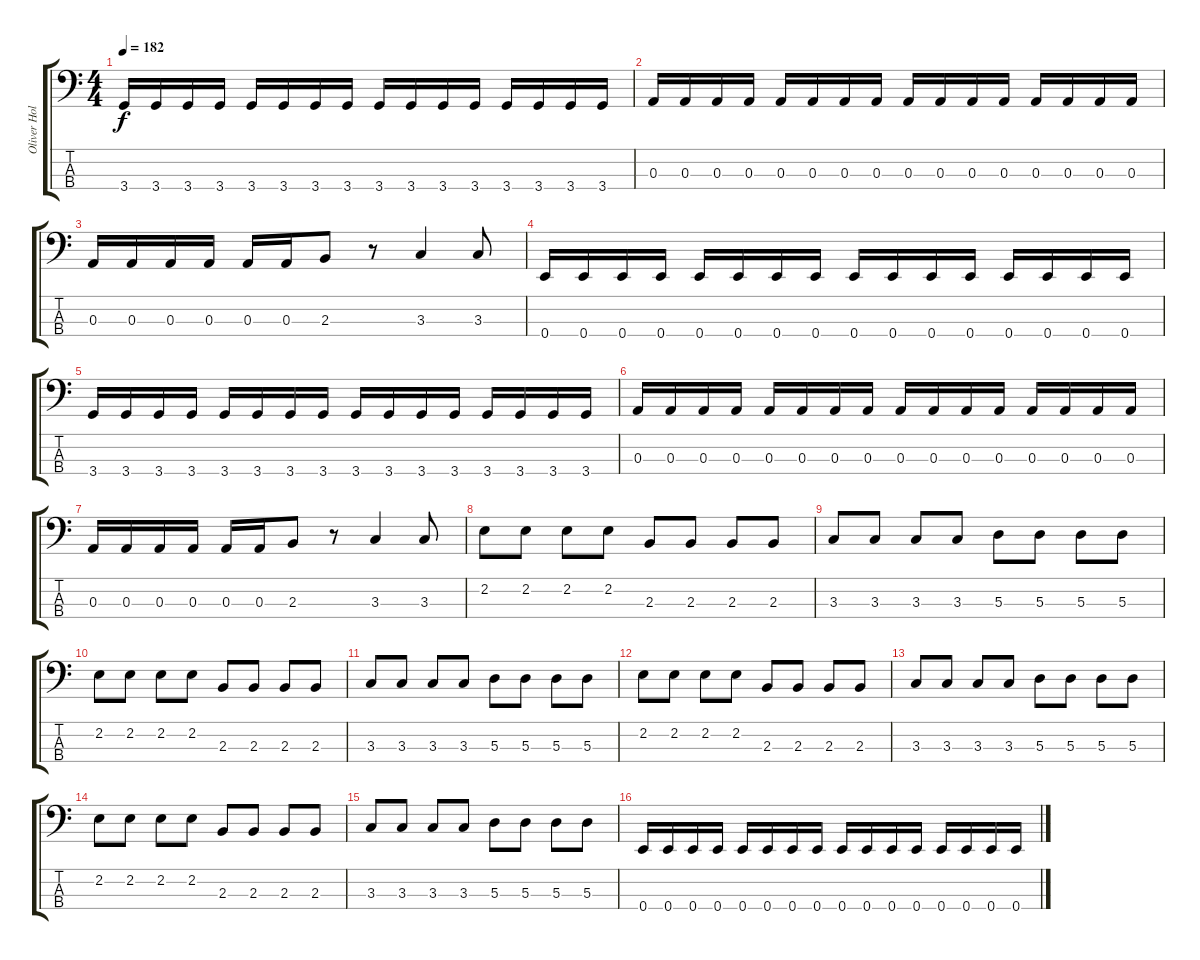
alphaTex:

\track ("Oliver Holzwarth" "Oliver Hol") {instrument electricbassfinger}
\staff {score tabs}
\tuning (G2 D2 A1 E1) {hide}
\ts (4 4)
\tempo 182
\clef f4
\ks c
3.4.16{dy f} 3.4.16 3.4.16 3.4.16 3.4.16 3.4.16 3.4.16 3.4.16 3.4.16 3.4.16 3.4.16 3.4.16 3.4.16 3.4.16 3.4.16 3.4.16 |
0.3.16 0.3.16 0.3.16 0.3.16 0.3.16 0.3.16 0.3.16 0.3.16 0.3.16 0.3.16 0.3.16 0.3.16 0.3.16 0.3.16 0.3.16 0.3.16 |
0.3.16 0.3.16 0.3.16 0.3.16 0.3.16 0.3.16 2.3.8 r.8 3.3.4 3.3.8 |
0.4.16 0.4.16 0.4.16 0.4.16 0.4.16 0.4.16 0.4.16 0.4.16 0.4.16 0.4.16 0.4.16 0.4.16 0.4.16 0.4.16 0.4.16 0.4.16 |
3.4.16 3.4.16 3.4.16 3.4.16 3.4.16 3.4.16 3.4.16 3.4.16 3.4.16 3.4.16 3.4.16 3.4.16 3.4.16 3.4.16 3.4.16 3.4.16 |
0.3.16 0.3.16 0.3.16 0.3.16 0.3.16 0.3.16 0.3.16 0.3.16 0.3.16 0.3.16 0.3.16 0.3.16 0.3.16 0.3.16 0.3.16 0.3.16 |
0.3.16 0.3.16 0.3.16 0.3.16 0.3.16 0.3.16 2.3.8 r.8 3.3.4 3.3.8 |
2.2.8 2.2.8 2.2.8 2.2.8 2.3.8 2.3.8 2.3.8 2.3.8 |
3.3.8 3.3.8 3.3.8 3.3.8 5.3.8 5.3.8 5.3.8 5.3.8 |
2.2.8 2.2.8 2.2.8 2.2.8 2.3.8 2.3.8 2.3.8 2.3.8 |
3.3.8 3.3.8 3.3.8 3.3.8 5.3.8 5.3.8 5.3.8 5.3.8 |
2.2.8 2.2.8 2.2.8 2.2.8 2.3.8 2.3.8 2.3.8 2.3.8 |
3.3.8 3.3.8 3.3.8 3.3.8 5.3.8 5.3.8 5.3.8 5.3.8 |
2.2.8 2.2.8 2.2.8 2.2.8 2.3.8 2.3.8 2.3.8 2.3.8 |
3.3.8 3.3.8 3.3.8 3.3.8 5.3.8 5.3.8 5.3.8 5.3.8 |
0.4.16 0.4.16 0.4.16 0.4.16 0.4.16 0.4.16 0.4.16 0.4.16 0.4.16 0.4.16 0.4.16 0.4.16 0.4.16 0.4.16 0.4.16 0.4.16
